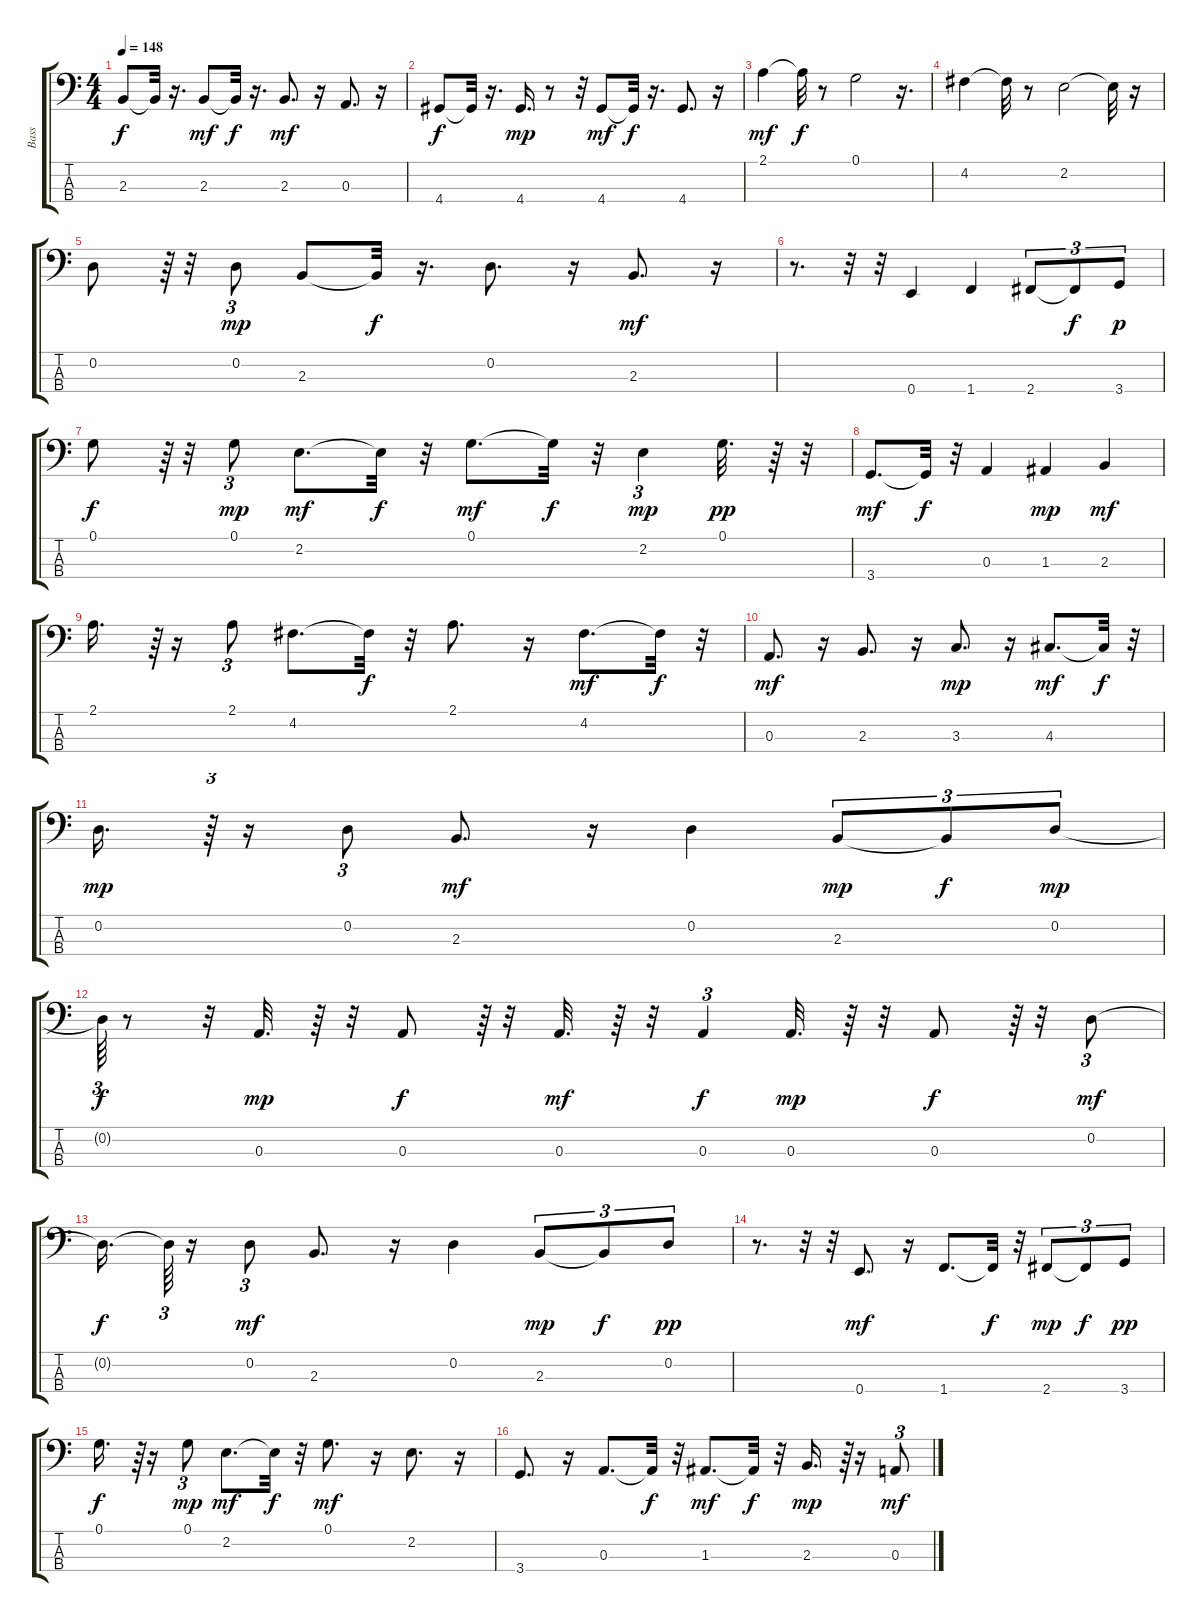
\track ("Bass" "Bass") {instrument electricbassfinger}
\staff {score tabs}
\tuning (G2 D2 A1 E1) {hide}
\ts (4 4)
\tempo 148
\clef f4
\ks c
2.3.8{dy f} 2.3{t}.32 r.16{d} 2.3.8{dy mf} 2.3{t}.32{dy f} r.16{d} 2.3.8{d dy mf} r.16 0.3.8{d} r.16 |
4.4.8{dy f} 4.4{t}.32 r.16{d} 4.4.16{d dy mp} r.8 r.32 4.4.8{dy mf} 4.4{t}.32{dy f} r.16{d} 4.4.8{d} r.16 |
2.1.4{dy mf} 2.1{t}.32{dy f} r.8 0.1.2 r.16{d} |
4.2.4 4.2{t}.32 r.8 2.2.2 2.2{t}.32 r.16 |
0.2.8 r.64{tu (3 2)} r.32 0.2.8{tu (3 2) dy mp} 2.3.8 2.3{t}.32{dy f} r.16{d} 0.2.8{d} r.16 2.3.8{d dy mf} r.16 |
r.8{d} r.32 r.32 0.4.4 1.4.4 2.4.8{tu (3 2)} 2.4{t}.8{tu (3 2) dy f} 3.4.8{tu (3 2) dy p} |
0.1.8{dy f} r.64{tu (3 2)} r.32 0.1.8{tu (3 2) dy mp} 2.2.8{d dy mf} 2.2{t}.32{dy f} r.32 0.1.8{d dy mf} 0.1{t}.32{dy f} r.32 2.2.4{tu (3 2) dy mp} 0.1.32{d dy pp} r.64 r.32 |
3.4.8{d dy mf} 3.4{t}.32{dy f} r.32 0.3.4 1.3.4{dy mp} 2.3.4{dy mf} |
2.1.16{d} r.64{tu (3 2)} r.16 2.1.8{tu (3 2)} 4.2.8{d} 4.2{t}.32{dy f} r.32 2.1.8{d} r.16 4.2.8{d dy mf} 4.2{t}.32{dy f} r.32 |
0.3.8{d dy mf} r.16 2.3.8{d} r.16 3.3.8{d dy mp} r.16 4.3.8{d dy mf} 4.3{t}.32{dy f} r.32 |
0.2.16{d dy mp} r.64{tu (3 2)} r.16 0.2.8{tu (3 2)} 2.3.8{d dy mf} r.16 0.2.4 2.3.8{tu (3 2) dy mp} 2.3{t}.8{tu (3 2) dy f} 0.2.8{tu (3 2) dy mp} |
0.2{t}.64{tu (3 2) dy f} r.8 r.32 0.3.32{d dy mp} r.64 r.32 0.3.8{dy f} r.64{tu (3 2)} r.32 0.3.32{d dy mf} r.64 r.32 0.3.4{tu (3 2) dy f} 0.3.32{d dy mp} r.64 r.32 0.3.8{dy f} r.64{tu (3 2)} r.32 0.2.8{tu (3 2) dy mf} |
0.2{t}.16{d dy f} 0.2{t}.64{tu (3 2)} r.16 0.2.8{tu (3 2) dy mf} 2.3.8{d} r.16 0.2.4 2.3.8{tu (3 2) dy mp} 2.3{t}.8{tu (3 2) dy f} 0.2.8{tu (3 2) dy pp} |
r.8{d} r.32 r.32 0.4.8{d dy mf} r.16 1.4.8{d} 1.4{t}.32{dy f} r.32 2.4.8{tu (3 2) dy mp} 2.4{t}.8{tu (3 2) dy f} 3.4.8{tu (3 2) dy pp} |
0.1.16{d dy f} r.64{tu (3 2)} r.16 0.1.8{tu (3 2) dy mp} 2.2.8{d dy mf} 2.2{t}.32{dy f} r.32 0.1.8{d dy mf} r.16 2.2.8{d} r.16 |
3.4.8{d} r.16 0.3.8{d} 0.3{t}.32{dy f} r.32 1.3.8{d dy mf} 1.3{t}.32{dy f} r.32 2.3.16{d dy mp} r.64{tu (3 2)} r.16 0.3.8{tu (3 2) dy mf}
